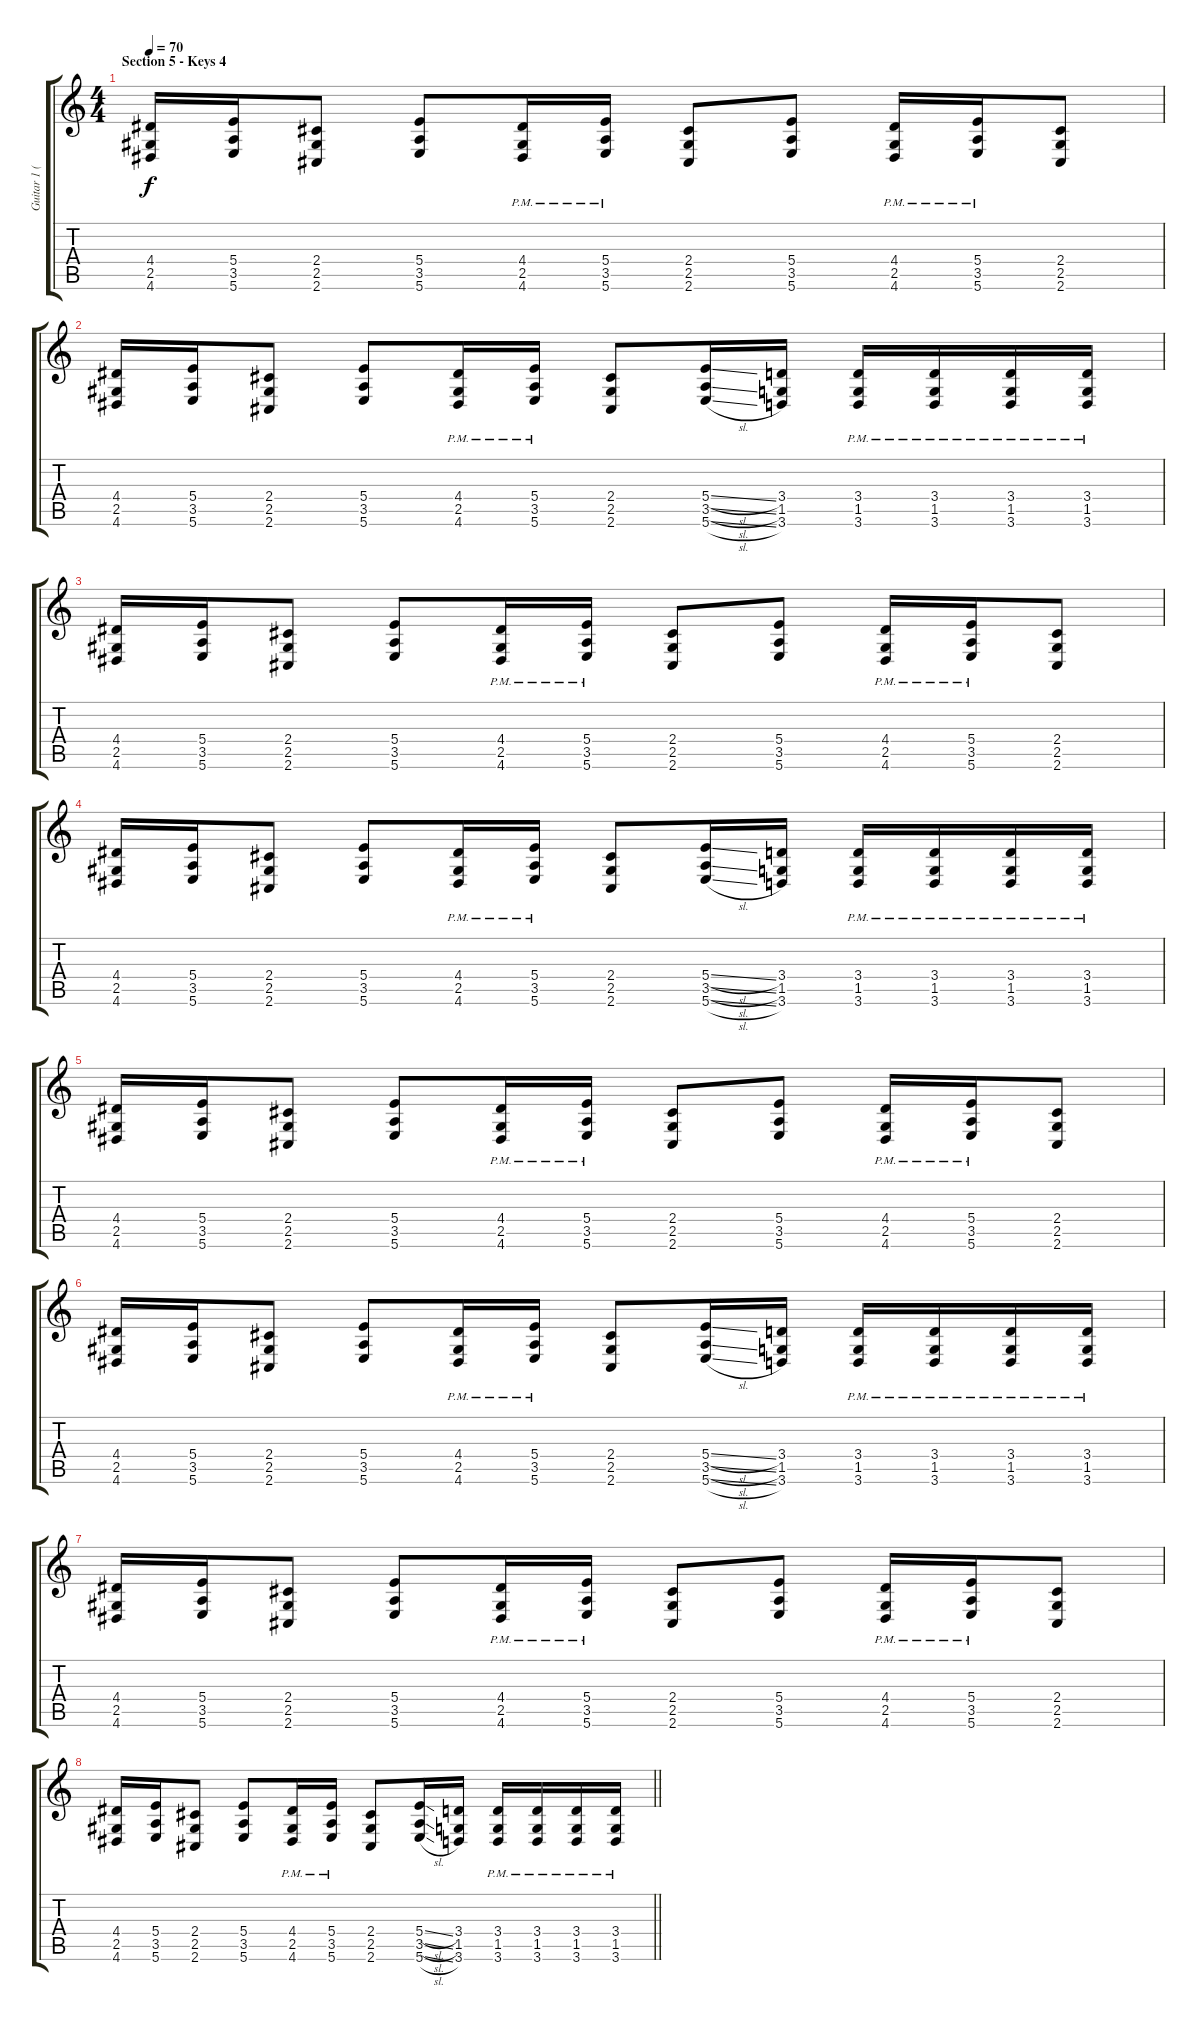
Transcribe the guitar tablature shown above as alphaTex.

\track ("Guitar 1 (Distortion)" "Guitar 1 (") {instrument distortionguitar}
\staff {score tabs}
\tuning (Db4 Ab3 E3 B2 Gb2 B1) {hide}
\ts (4 4)
\section ("" "Section 5 - Keys 4")
\tempo 70
\clef g2
\ks c
(4.4 2.5 4.6).16{dy f} (5.4 3.5 5.6).16 (2.4 2.5 2.6).8 (5.4 3.5 5.6).8 (4.4{pm} 2.5{pm} 4.6{pm}).16 (5.4{pm} 3.5{pm} 5.6).16 (2.4 2.5 2.6).8 (5.4 3.5 5.6).8 (4.4{pm} 2.5{pm} 4.6{pm}).16 (5.4{pm} 3.5{pm} 5.6{pm}).16 (2.4 2.5 2.6).8 |
(4.4 2.5 4.6).16 (5.4 3.5 5.6).16 (2.4 2.5 2.6).8 (5.4 3.5 5.6).8 (4.4{pm} 2.5{pm} 4.6{pm}).16 (5.4{pm} 3.5{pm} 5.6).16 (2.4 2.5 2.6).8 (5.4{sl} 3.5{sl} 5.6{sl}).16 (3.4 1.5 3.6).16 (3.4{pm} 1.5{pm} 3.6{pm}).16 (3.4{pm} 1.5{pm} 3.6{pm}).16 (3.4{pm} 1.5{pm} 3.6{pm}).16 (3.4{pm} 1.5{pm} 3.6{pm}).16 |
(4.4 2.5 4.6).16 (5.4 3.5 5.6).16 (2.4 2.5 2.6).8 (5.4 3.5 5.6).8 (4.4{pm} 2.5{pm} 4.6{pm}).16 (5.4{pm} 3.5{pm} 5.6).16 (2.4 2.5 2.6).8 (5.4 3.5 5.6).8 (4.4{pm} 2.5{pm} 4.6{pm}).16 (5.4{pm} 3.5{pm} 5.6{pm}).16 (2.4 2.5 2.6).8 |
(4.4 2.5 4.6).16 (5.4 3.5 5.6).16 (2.4 2.5 2.6).8 (5.4 3.5 5.6).8 (4.4{pm} 2.5{pm} 4.6{pm}).16 (5.4{pm} 3.5{pm} 5.6).16 (2.4 2.5 2.6).8 (5.4{sl} 3.5{sl} 5.6{sl}).16 (3.4 1.5 3.6).16 (3.4{pm} 1.5{pm} 3.6{pm}).16 (3.4{pm} 1.5{pm} 3.6{pm}).16 (3.4{pm} 1.5{pm} 3.6{pm}).16 (3.4{pm} 1.5{pm} 3.6{pm}).16 |
(4.4 2.5 4.6).16 (5.4 3.5 5.6).16 (2.4 2.5 2.6).8 (5.4 3.5 5.6).8 (4.4{pm} 2.5{pm} 4.6{pm}).16 (5.4{pm} 3.5{pm} 5.6).16 (2.4 2.5 2.6).8 (5.4 3.5 5.6).8 (4.4{pm} 2.5{pm} 4.6{pm}).16 (5.4{pm} 3.5{pm} 5.6{pm}).16 (2.4 2.5 2.6).8 |
(4.4 2.5 4.6).16 (5.4 3.5 5.6).16 (2.4 2.5 2.6).8 (5.4 3.5 5.6).8 (4.4{pm} 2.5{pm} 4.6{pm}).16 (5.4{pm} 3.5{pm} 5.6).16 (2.4 2.5 2.6).8 (5.4{sl} 3.5{sl} 5.6{sl}).16 (3.4 1.5 3.6).16 (3.4{pm} 1.5{pm} 3.6{pm}).16 (3.4{pm} 1.5{pm} 3.6{pm}).16 (3.4{pm} 1.5{pm} 3.6{pm}).16 (3.4{pm} 1.5{pm} 3.6{pm}).16 |
(4.4 2.5 4.6).16 (5.4 3.5 5.6).16 (2.4 2.5 2.6).8 (5.4 3.5 5.6).8 (4.4{pm} 2.5{pm} 4.6{pm}).16 (5.4{pm} 3.5{pm} 5.6).16 (2.4 2.5 2.6).8 (5.4 3.5 5.6).8 (4.4{pm} 2.5{pm} 4.6{pm}).16 (5.4{pm} 3.5{pm} 5.6{pm}).16 (2.4 2.5 2.6).8 |
\barLineRight lightlight
(4.4 2.5 4.6).16 (5.4 3.5 5.6).16 (2.4 2.5 2.6).8 (5.4 3.5 5.6).8 (4.4{pm} 2.5{pm} 4.6{pm}).16 (5.4{pm} 3.5{pm} 5.6).16 (2.4 2.5 2.6).8 (5.4{sl} 3.5{sl} 5.6{sl}).16 (3.4 1.5 3.6).16 (3.4{pm} 1.5{pm} 3.6{pm}).16 (3.4{pm} 1.5{pm} 3.6{pm}).16 (3.4{pm} 1.5{pm} 3.6{pm}).16 (3.4{pm} 1.5{pm} 3.6{pm}).16
